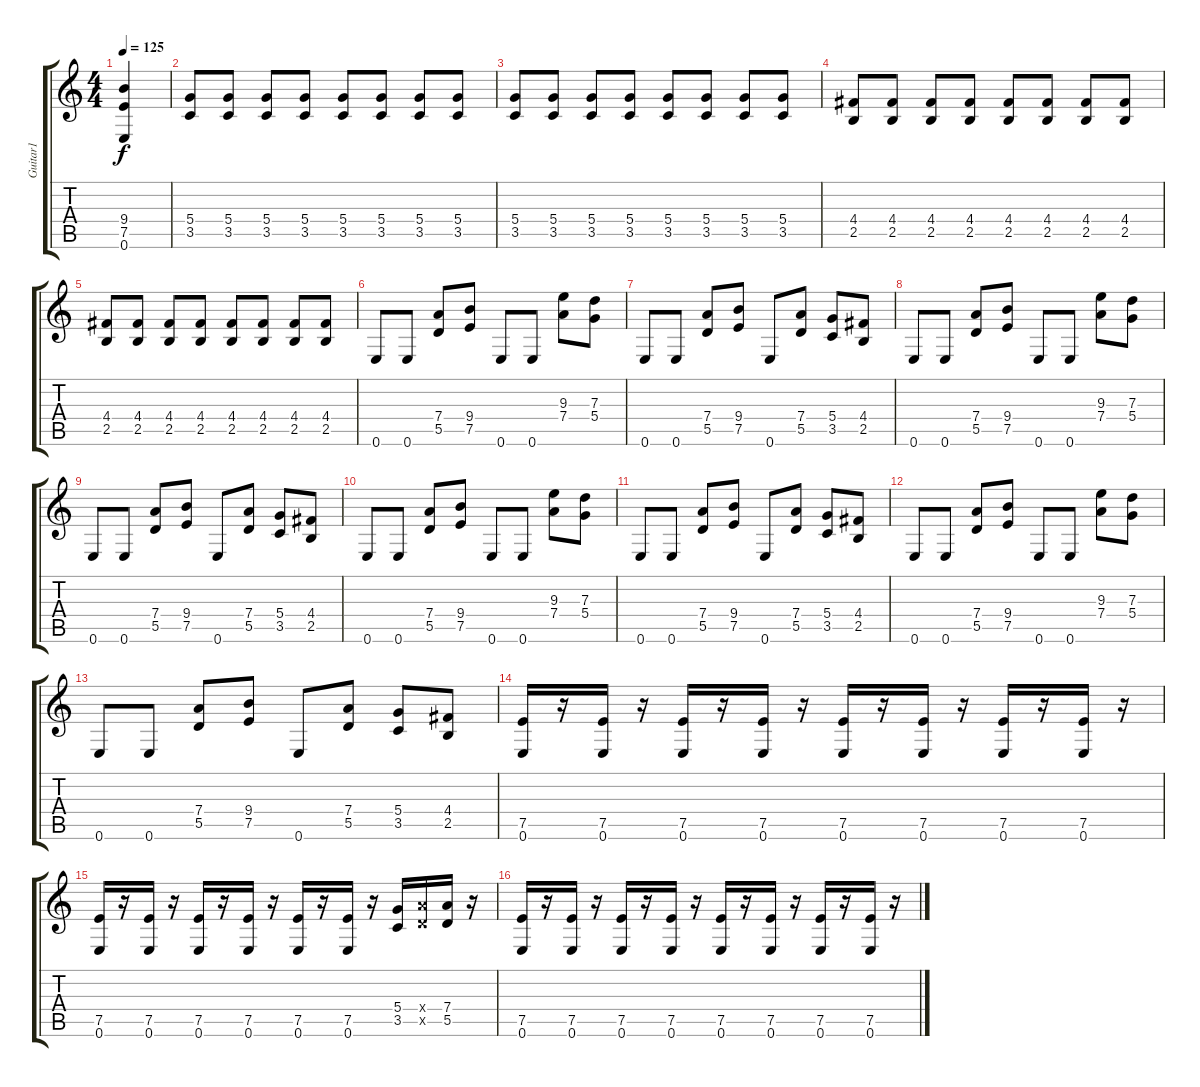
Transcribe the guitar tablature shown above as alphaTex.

\track ("Guitar1" "Guitar1") {instrument distortionguitar}
\staff {score tabs}
\tuning (E4 B3 G3 D3 A2 E2) {hide}
\ts (4 4)
\tempo 125
\clef g2
\ks c
(9.4{t} 7.5{t} 0.6{t}).4{dy f} |
(5.4 3.5).8 (5.4 3.5).8 (5.4 3.5).8 (5.4 3.5).8 (5.4 3.5).8 (5.4 3.5).8 (5.4 3.5).8 (5.4 3.5).8 |
(5.4 3.5).8 (5.4 3.5).8 (5.4 3.5).8 (5.4 3.5).8 (5.4 3.5).8 (5.4 3.5).8 (5.4 3.5).8 (5.4 3.5).8 |
(4.4 2.5).8 (4.4 2.5).8 (4.4 2.5).8 (4.4 2.5).8 (4.4 2.5).8 (4.4 2.5).8 (4.4 2.5).8 (4.4 2.5).8 |
(4.4 2.5).8 (4.4 2.5).8 (4.4 2.5).8 (4.4 2.5).8 (4.4 2.5).8 (4.4 2.5).8 (4.4 2.5).8 (4.4 2.5).8 |
0.6.8 0.6.8 (7.4 5.5).8 (9.4 7.5).8 0.6.8 0.6.8 (9.3 7.4).8 (7.3 5.4).8 |
0.6.8 0.6.8 (7.4 5.5).8 (9.4 7.5).8 0.6.8 (7.4 5.5).8 (5.4 3.5).8 (4.4 2.5).8 |
0.6.8 0.6.8 (7.4 5.5).8 (9.4 7.5).8 0.6.8 0.6.8 (9.3 7.4).8 (7.3 5.4).8 |
0.6.8 0.6.8 (7.4 5.5).8 (9.4 7.5).8 0.6.8 (7.4 5.5).8 (5.4 3.5).8 (4.4 2.5).8 |
0.6.8 0.6.8 (7.4 5.5).8 (9.4 7.5).8 0.6.8 0.6.8 (9.3 7.4).8 (7.3 5.4).8 |
0.6.8 0.6.8 (7.4 5.5).8 (9.4 7.5).8 0.6.8 (7.4 5.5).8 (5.4 3.5).8 (4.4 2.5).8 |
0.6.8 0.6.8 (7.4 5.5).8 (9.4 7.5).8 0.6.8 0.6.8 (9.3 7.4).8 (7.3 5.4).8 |
0.6.8 0.6.8 (7.4 5.5).8 (9.4 7.5).8 0.6.8 (7.4 5.5).8 (5.4 3.5).8 (4.4 2.5).8 |
(7.5 0.6).16 r.16 (7.5 0.6).16 r.16 (7.5 0.6).16 r.16 (7.5 0.6).16 r.16 (7.5 0.6).16 r.16 (7.5 0.6).16 r.16 (7.5 0.6).16 r.16 (7.5 0.6).16 r.16 |
(7.5 0.6).16 r.16 (7.5 0.6).16 r.16 (7.5 0.6).16 r.16 (7.5 0.6).16 r.16 (7.5 0.6).16 r.16 (7.5 0.6).16 r.16 (5.4 3.5).16 (0.4{x} 12.5{x}).16 (7.4 5.5).16 r.16 |
(7.5 0.6).16 r.16 (7.5 0.6).16 r.16 (7.5 0.6).16 r.16 (7.5 0.6).16 r.16 (7.5 0.6).16 r.16 (7.5 0.6).16 r.16 (7.5 0.6).16 r.16 (7.5 0.6).16 r.16
